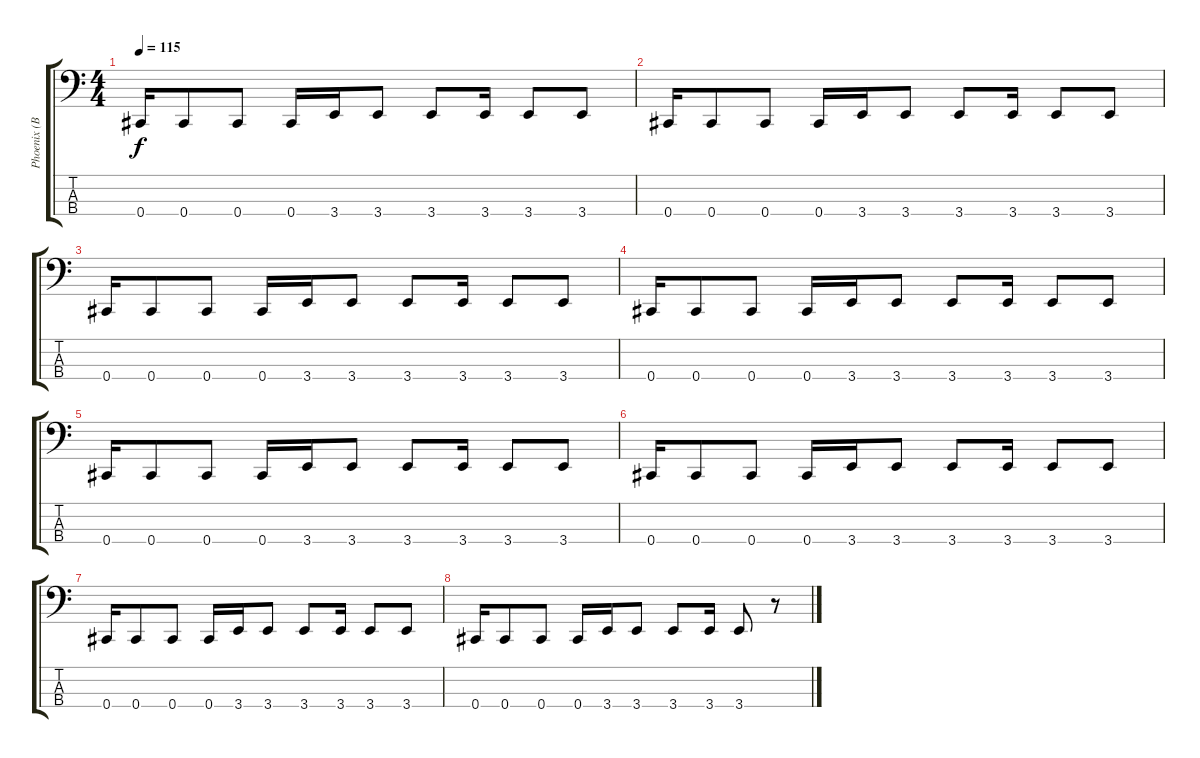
\track ("Phoenix (Bass)" "Phoenix (B") {instrument electricbassfinger}
\staff {score tabs}
\tuning (Gb2 Db2 Ab1 Db1) {hide}
\ts (4 4)
\tempo 115
\clef f4
\ks c
0.4.16{dy f} 0.4.8 0.4.8 0.4.16 3.4.16 3.4.8 3.4.8 3.4.16 3.4.8 3.4.8 |
0.4.16 0.4.8 0.4.8 0.4.16 3.4.16 3.4.8 3.4.8 3.4.16 3.4.8 3.4.8 |
0.4.16 0.4.8 0.4.8 0.4.16 3.4.16 3.4.8 3.4.8 3.4.16 3.4.8 3.4.8 |
0.4.16 0.4.8 0.4.8 0.4.16 3.4.16 3.4.8 3.4.8 3.4.16 3.4.8 3.4.8 |
0.4.16 0.4.8 0.4.8 0.4.16 3.4.16 3.4.8 3.4.8 3.4.16 3.4.8 3.4.8 |
0.4.16 0.4.8 0.4.8 0.4.16 3.4.16 3.4.8 3.4.8 3.4.16 3.4.8 3.4.8 |
0.4.16 0.4.8 0.4.8 0.4.16 3.4.16 3.4.8 3.4.8 3.4.16 3.4.8 3.4.8 |
0.4.16 0.4.8 0.4.8 0.4.16 3.4.16 3.4.8 3.4.8 3.4.16 3.4.8 r.8
